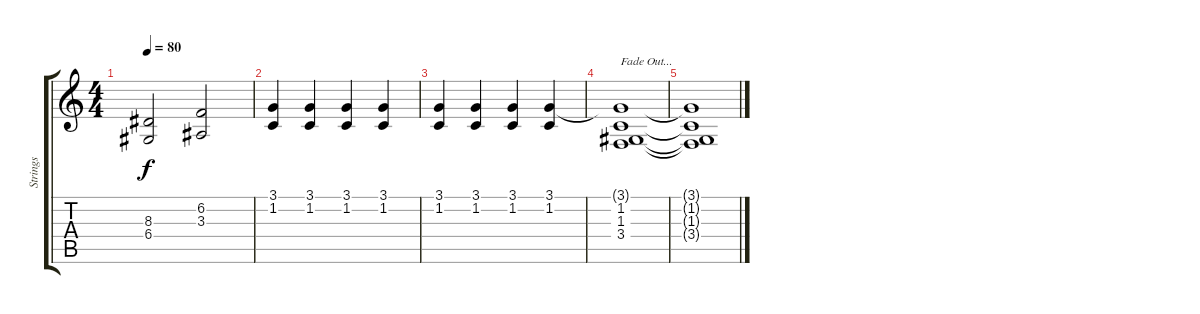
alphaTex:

\track ("Strings" "Strings") {instrument synthstrings1}
\staff {score tabs}
\tuning (E4 B3 G3 D3 A2 E2) {hide}
\ts (4 4)
\tempo 80
\clef g2
\ks c
(8.3 6.4).2{dy f} (6.2 3.3).2 |
(3.1 1.2).4 (3.1 1.2).4 (3.1 1.2).4 (3.1 1.2).4 |
(3.1 1.2).4 (3.1 1.2).4 (3.1 1.2).4 (3.1 1.2).4 |
(3.1{t} 1.2 1.3 3.4).1{txt "Fade Out..."} |
(3.1{t} 1.2{t} 1.3{t} 3.4{t}).1{volume 6}
